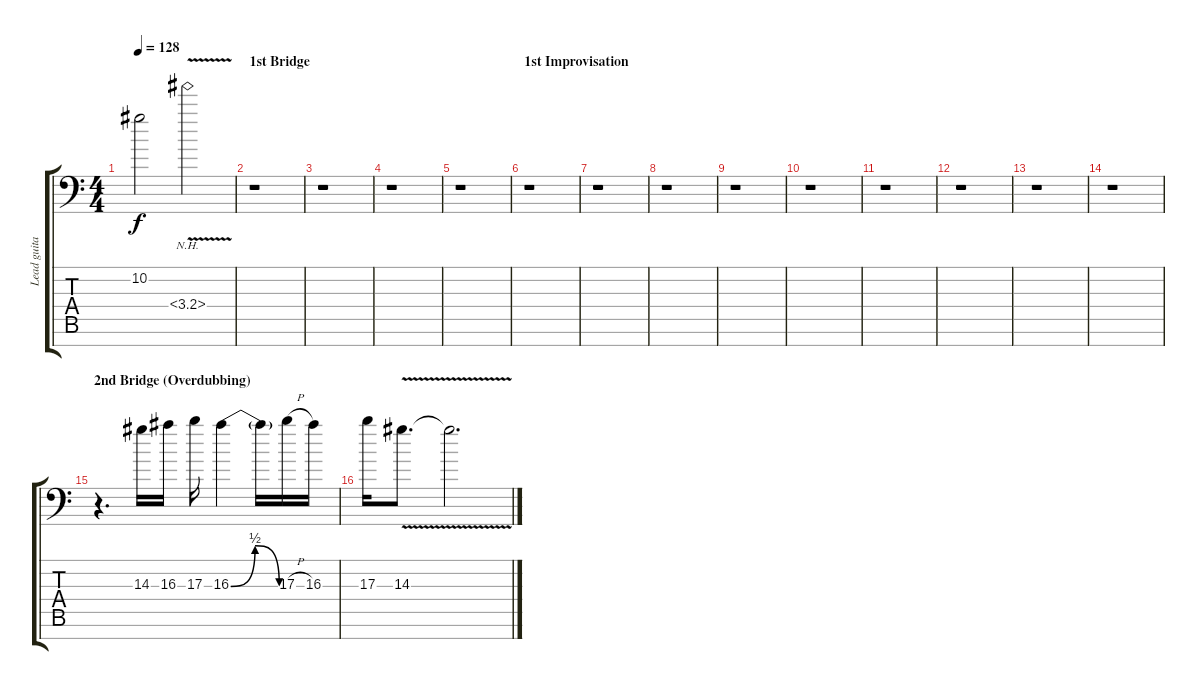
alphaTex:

\track ("Lead guitar 2" "Lead guita") {instrument overdrivenguitar}
\staff {score tabs}
\tuning (Eb4 Bb3 Gb3 Db3 Ab2 Eb2 Bb1) {hide}
\ts (4 4)
\tempo 128
\clef f4
\ks c
10.2{t}.2{dy f} 3.4{nh v}.2 |
\section ("" "1st Bridge")
r.1 |
r.1 |
r.1 |
r.1 |
\section ("" "1st Improvisation")
r.1 |
r.1 |
r.1 |
r.1 |
r.1 |
r.1 |
r.1 |
r.1 |
r.1 |
\section ("" "2nd Bridge (Overdubbing)")
r.4{d} 14.3.16 16.3.16 17.3.16 16.3{be (bendrelease 0 0 15 2 45 2 60 0)}.4 16.3{t}.16 17.3{h}.16 16.3.16 |
17.3.16 14.3{v}.8{d} 14.3{t}.2{d}
